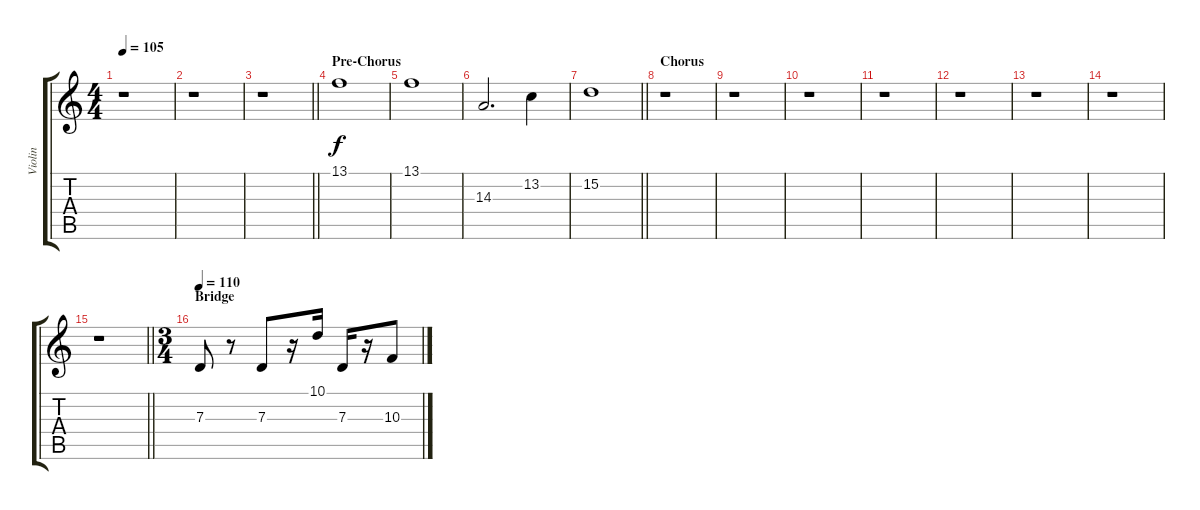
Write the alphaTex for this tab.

\track ("Violin" "Violin") {instrument violin}
\staff {score tabs}
\tuning (E4 B3 G3 D3 A2 E2) {hide}
\ts (4 4)
\tempo 105
\clef g2
\ks c
r.1{dy f} |
r.1 |
\barLineRight lightlight
r.1 |
\section ("" "Pre-Chorus")
13.1.1 |
13.1.1 |
14.3.2{d} 13.2.4 |
\barLineRight lightlight
15.2.1 |
\section ("" "Chorus")
r.1 |
r.1 |
r.1 |
r.1 |
r.1 |
r.1 |
r.1 |
\barLineRight lightlight
r.1 |
\ts (3 4)
\section ("" "Bridge")
\tempo 110
7.3.8{volume 14} r.8 7.3.8 r.16 10.1.16 7.3.16 r.16 10.3.8
